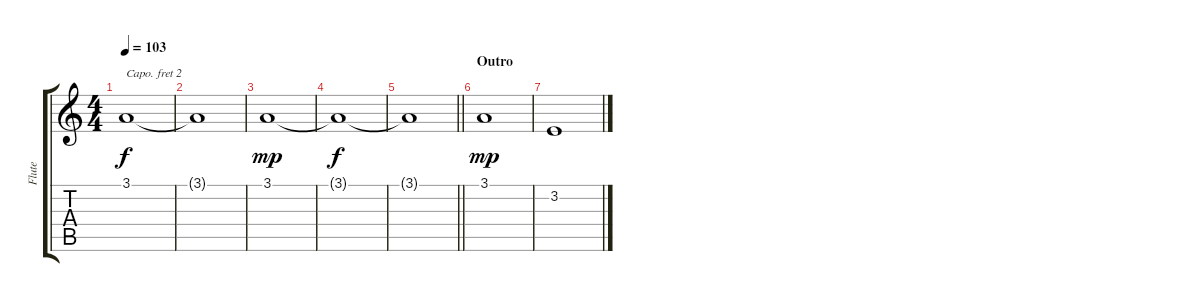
\track ("Flute" "Flute") {instrument flute}
\staff {score tabs}
\capo 2
\tuning (E4 B3 G3 D3 A2 E2) {hide}
\ts (4 4)
\tempo 103
\clef g2
\ks c
3.1{t}.1{dy f} |
3.1{t}.1 |
3.1.1{dy mp} |
3.1{t}.1{dy f} |
\barLineRight lightlight
3.1{t}.1 |
\section ("" "Outro")
3.1.1{dy mp} |
3.2.1
